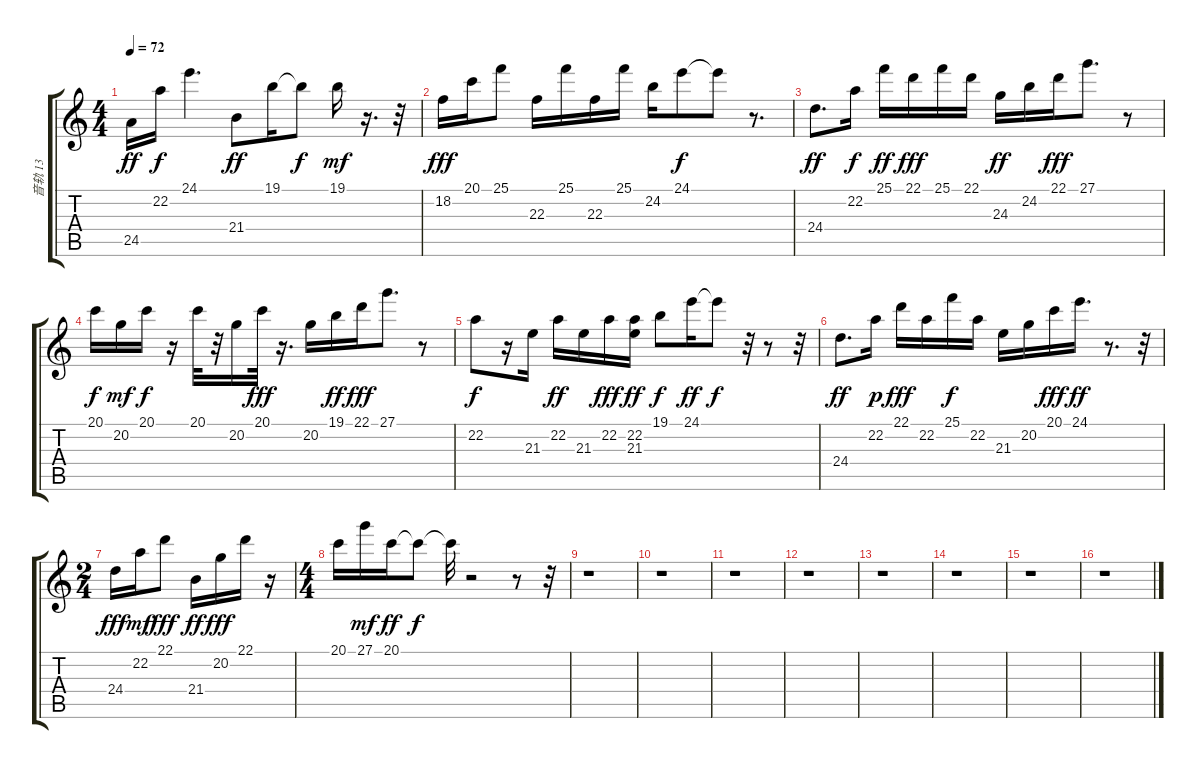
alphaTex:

\track ("音轨 13" "音轨 13") {instrument xylophone}
\staff {score tabs}
\tuning (E4 B3 G3 D3 A2 E2) {hide}
\ts (4 4)
\tempo 72
\clef g2
\ks c
24.5.16{dy ff} 22.2.16{dy f} 24.1.4{d} 21.4.8{dy ff} 19.1.16 19.1{t}.8{dy f} 19.1.16{dy mf} r.16{d} r.32 |
18.2.16{dy fff} 20.1.16 25.1.8 22.3.16 25.1.16 22.3.16 25.1.16 24.2.16 24.1.8{dy f} 24.1{t}.8 r.8{d} |
24.4.8{d dy ff} 22.2.16{dy f} 25.1.16{dy ff} 22.1.16{dy fff} 25.1.16 22.1.16 24.3.16{dy ff} 24.2.16 22.1.16{dy fff} 27.1.8{d} r.8 |
20.1.16{dy f} 20.2.16{dy mf} 20.1.16{dy f} r.16 20.1.32 r.32 20.2.16 20.1.32{dy fff} r.16{d} 20.2.16 19.1.16{dy ff} 22.1.16{dy fff} 27.1.8{d} r.8 |
22.2.8{dy f} r.16 21.3.16 22.2.16{dy ff} 21.3.16 22.2.16{dy fff} (22.2 21.3).16{dy ff} 19.1.8{dy f} 24.1.16{dy ff} 24.1{t}.8{dy f} r.32 r.8 r.32 |
24.4.8{d dy ff} 22.2.16{dy p} 22.1.16{dy fff} 22.2.16 25.1.16{dy f} 22.2.16 21.3.16 20.2.16 20.1.16{dy fff} 24.1.16{d dy ff} r.8{d} r.32 |
\ts (2 4)
24.4.16{dy fff} 22.2.16{dy mf} 22.1.8{dy fff} 21.4.16{dy ff} 20.2.16{dy fff} 22.1.16 r.16 |
\ts (4 4)
20.1.16 27.1.16{dy mf} 20.1.16{dy ff} 20.1{t}.8{dy f} 20.1{t}.32 r.2 r.8 r.32 |
r.1 |
r.1 |
r.1 |
r.1 |
r.1 |
r.1 |
r.1 |
r.1
